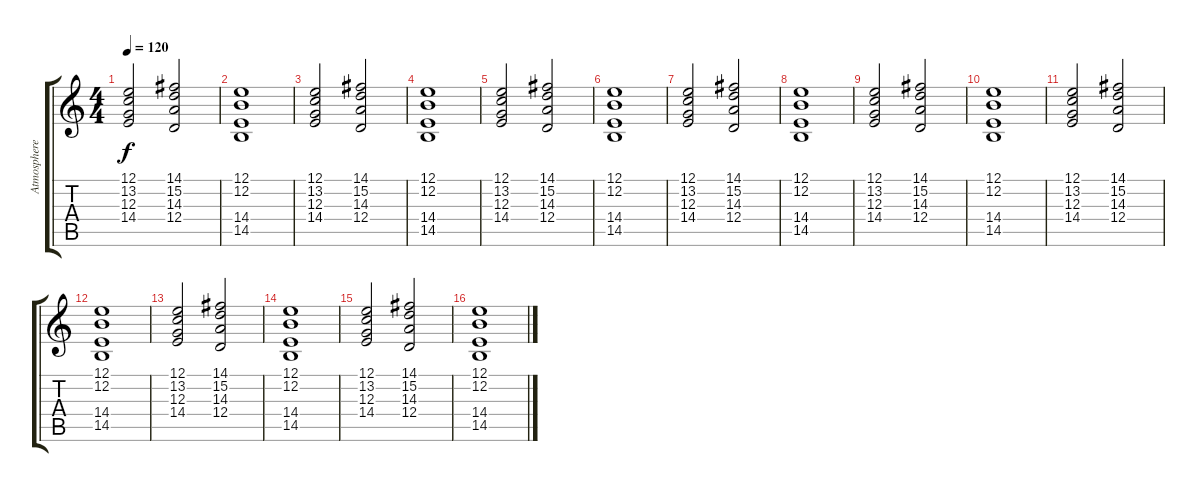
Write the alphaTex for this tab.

\track ("Atmosphere" "Atmosphere") {instrument stringensemble1}
\staff {score tabs}
\tuning (E4 B3 G3 D3 A2 E2) {hide}
\ts (4 4)
\tempo 120
\clef g2
\ks c
(12.1 13.2 12.3 14.4).2{dy f} (14.1 15.2 14.3 12.4).2 |
(12.1 12.2 14.4 14.5).1 |
(12.1 13.2 12.3 14.4).2 (14.1 15.2 14.3 12.4).2 |
(12.1 12.2 14.4 14.5).1 |
(12.1 13.2 12.3 14.4).2 (14.1 15.2 14.3 12.4).2 |
(12.1 12.2 14.4 14.5).1 |
(12.1 13.2 12.3 14.4).2 (14.1 15.2 14.3 12.4).2 |
(12.1 12.2 14.4 14.5).1 |
(12.1 13.2 12.3 14.4).2 (14.1 15.2 14.3 12.4).2 |
(12.1 12.2 14.4 14.5).1 |
(12.1 13.2 12.3 14.4).2 (14.1 15.2 14.3 12.4).2 |
(12.1 12.2 14.4 14.5).1 |
(12.1 13.2 12.3 14.4).2 (14.1 15.2 14.3 12.4).2 |
(12.1 12.2 14.4 14.5).1 |
(12.1 13.2 12.3 14.4).2 (14.1 15.2 14.3 12.4).2 |
(12.1 12.2 14.4 14.5).1
